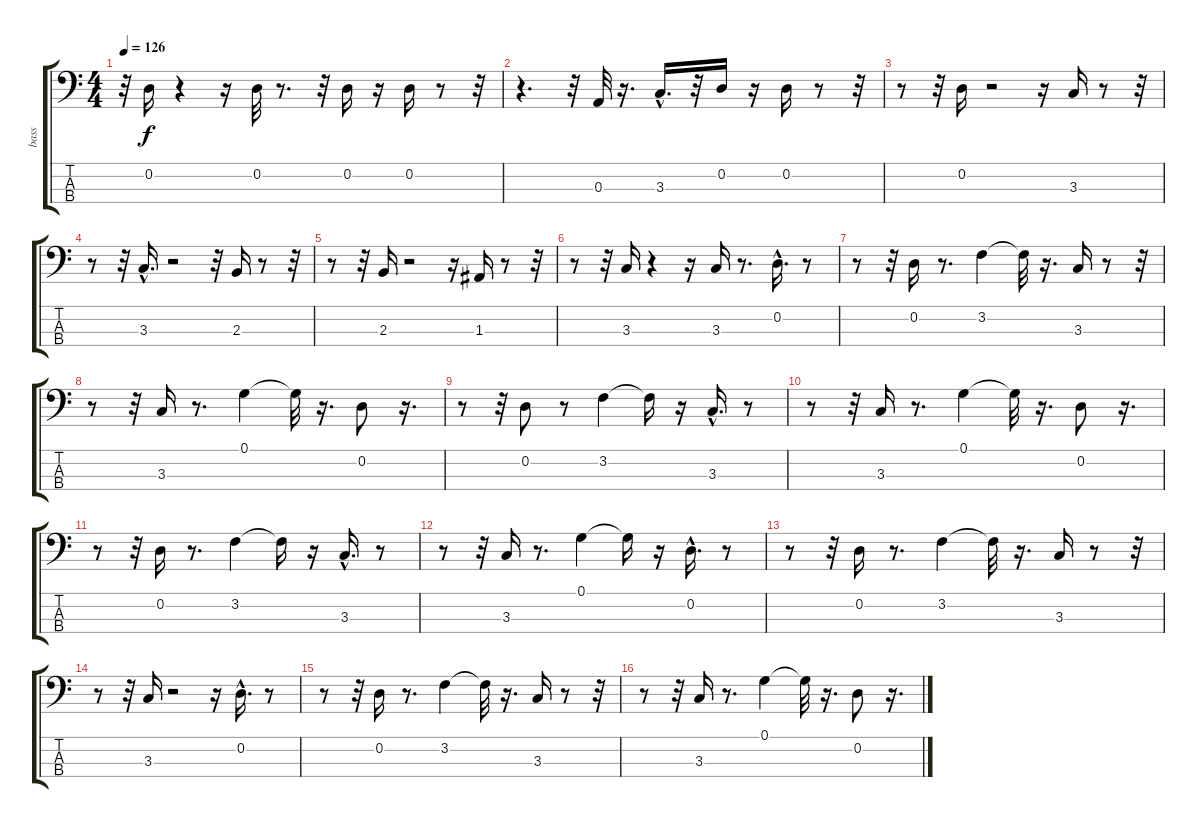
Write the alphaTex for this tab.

\track ("bass" "bass") {instrument electricbassfinger}
\staff {score tabs}
\tuning (G2 D2 A1 E1) {hide}
\ts (4 4)
\tempo 126
\clef f4
\ks c
r.32{dy f} 0.2.16 r.4 r.16 0.2.32 r.8{d} r.32 0.2.16 r.16 0.2.16 r.8 r.32 |
r.4{d} r.32 0.3.32 r.16{d} 3.3{hac}.16{d} r.32 0.2.16 r.16 0.2.16 r.8 r.32 |
r.8 r.32 0.2.16 r.2 r.16 3.3.16 r.8 r.32 |
r.8 r.32 3.3{hac}.16{d} r.2 r.32 2.3.16 r.8 r.32 |
r.8 r.32 2.3.16 r.2 r.16 1.3.16 r.8 r.32 |
r.8 r.32 3.3.16 r.4 r.16 3.3.16 r.8{d} 0.2{hac}.16{d} r.8 |
r.8 r.32 0.2.16 r.8{d} 3.2.4 3.2{t}.32 r.16{d} 3.3.16 r.8 r.32 |
r.8 r.32 3.3.16 r.8{d} 0.1.4 0.1{t}.32 r.16{d} 0.2.8 r.16{d} |
r.8 r.32 0.2.8 r.8 3.2.4 3.2{t}.16 r.16 3.3{hac}.16{d} r.8 |
r.8 r.32 3.3.16 r.8{d} 0.1.4 0.1{t}.32 r.16{d} 0.2.8 r.16{d} |
r.8 r.32 0.2.16 r.8{d} 3.2.4 3.2{t}.16 r.16 3.3{hac}.16{d} r.8 |
r.8 r.32 3.3.16 r.8{d} 0.1.4 0.1{t}.16 r.16 0.2{hac}.16{d} r.8 |
r.8 r.32 0.2.16 r.8{d} 3.2.4 3.2{t}.32 r.16{d} 3.3.16 r.8 r.32 |
r.8 r.32 3.3.16 r.2 r.16 0.2{hac}.16{d} r.8 |
r.8 r.32 0.2.16 r.8{d} 3.2.4 3.2{t}.32 r.16{d} 3.3.16 r.8 r.32 |
r.8 r.32 3.3.16 r.8{d} 0.1.4 0.1{t}.32 r.16{d} 0.2.8 r.16{d}
